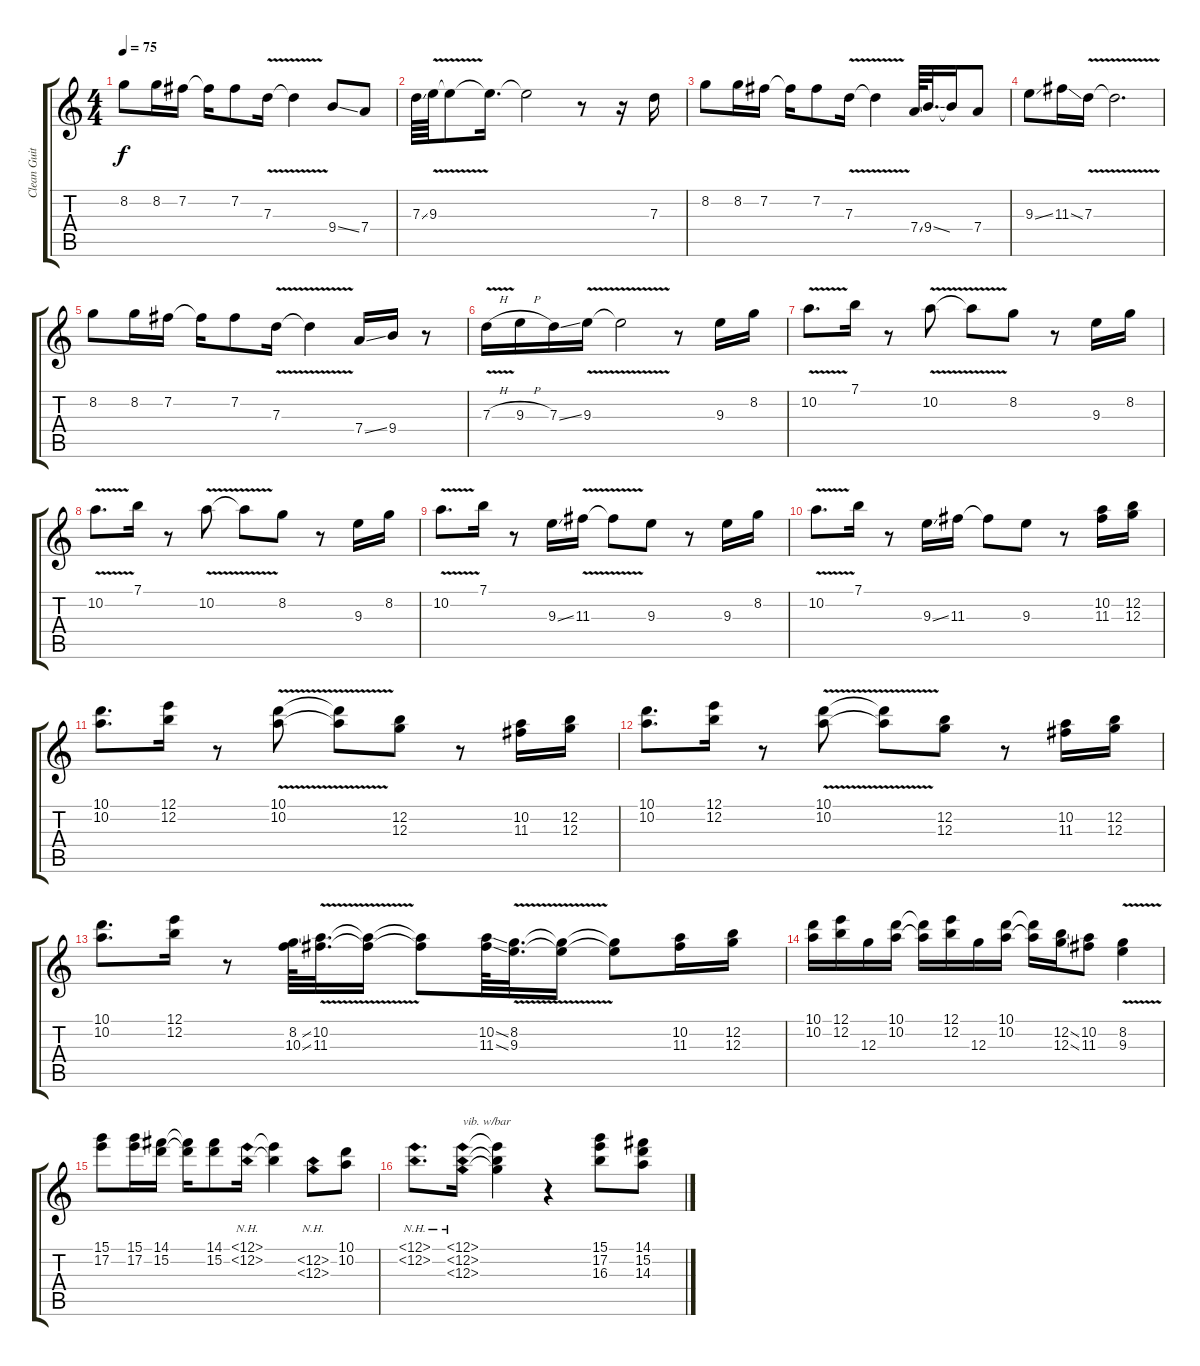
\track ("Clean Guitar" "Clean Guit") {instrument electricguitarclean}
\staff {score tabs}
\tuning (E4 B3 G3 D3 A2 E2) {hide}
\ts (4 4)
\tempo 75
\clef g2
\ks c
8.2.8{dy f} 8.2.16 7.2.16 7.2{t}.16 7.2.8 7.3{v}.16 7.3{t}.4 9.4{ss}.8 7.4.8 |
7.3{ss}.64 9.3{v}.64 9.3{t}.8 9.3{t}.16{d} 9.3{t}.2 r.8 r.16 7.3.16 |
8.2.8 8.2.16 7.2.16 7.2{t}.16 7.2.8 7.3{v}.16 7.3{t}.4 7.4{ss}.64 9.4{ss}.32{d} 9.4{t}.16 7.4.8 |
9.3{ss}.8 11.3{ss}.16 7.3{v}.16 7.3{t}.2{d} |
8.2.8 8.2.16 7.2.16 7.2{t}.16 7.2.8 7.3{v}.16 7.3{t}.4 7.4{ss}.16 9.4.16 r.8 |
7.3{v h}.16 9.3{h}.16 7.3{ss}.16 9.3{v}.16 9.3{t}.2 r.8 9.3.16 8.2.16 |
10.2{v}.8{d} 7.1.16 r.8 10.2{v}.8 10.2{t}.8 8.2.8 r.8 9.3.16 8.2.16 |
10.2{v}.8{d} 7.1.16 r.8 10.2{v}.8 10.2{t}.8 8.2.8 r.8 9.3.16 8.2.16 |
10.2{v}.8{d} 7.1.16 r.8 9.3{ss}.16 11.3{v}.16 11.3{t}.8 9.3.8 r.8 9.3.16 8.2.16 |
10.2{v}.8{d} 7.1.16 r.8 9.3{ss}.16 11.3.16 11.3{t}.8 9.3.8 r.8 (10.2 11.3).16 (12.2 12.3).16 |
(10.1 10.2).8{d} (12.1 12.2).16 r.8 (10.1{v} 10.2{v}).8 (10.1{t} 10.2{t}).8 (12.2 12.3).8 r.8 (10.2 11.3).16 (12.2 12.3).16 |
(10.1 10.2).8{d} (12.1 12.2).16 r.8 (10.1{v} 10.2{v}).8 (10.1{t} 10.2{t}).8 (12.2 12.3).8 r.8 (10.2 11.3).16 (12.2 12.3).16 |
(10.1 10.2).8{d} (12.1 12.2).16 r.8 (8.2{ss} 10.3{ss}).64 (10.2{v} 11.3{v}).32{d} (10.2{t} 11.3{t}).16 (10.2{t} 11.3{t}).8 (10.2{ss} 11.3{ss}).64 (8.2{v} 9.3{v}).32{d} (8.2{t} 9.3{t}).16 (8.2{t} 9.3{t}).8 (10.2 11.3).16 (12.2 12.3).16 |
(10.1 10.2).16 (12.1 12.2).16 12.3.16 (10.1 10.2).16 (10.1{t} 10.2{t}).16 (12.1 12.2).16 12.3.16 (10.1 10.2).16 (10.1{t} 10.2{t}).16 (12.2{ss} 12.3{ss}).16 (10.2 11.3).8 (8.2{v} 9.3{v}).4 |
(15.1 17.2).8 (15.1 17.2).16 (14.1 15.2).16 (14.1{t} 15.2{t}).16 (14.1 15.2).8 (12.1{nh} 12.2{nh}).16 (12.1{t} 12.2{t}).4 (12.2{nh} 12.3{nh}).8 (10.1 10.2).8 |
(12.1{nh} 12.2{nh}).8{d} (12.1{nh} 12.2{nh} 12.3{nh}).16{txt "vib. w/bar"} (12.1{t} 12.2{t} 12.3{t}).4 r.4 (15.1 17.2 16.3).8 (14.1 15.2 14.3).8
